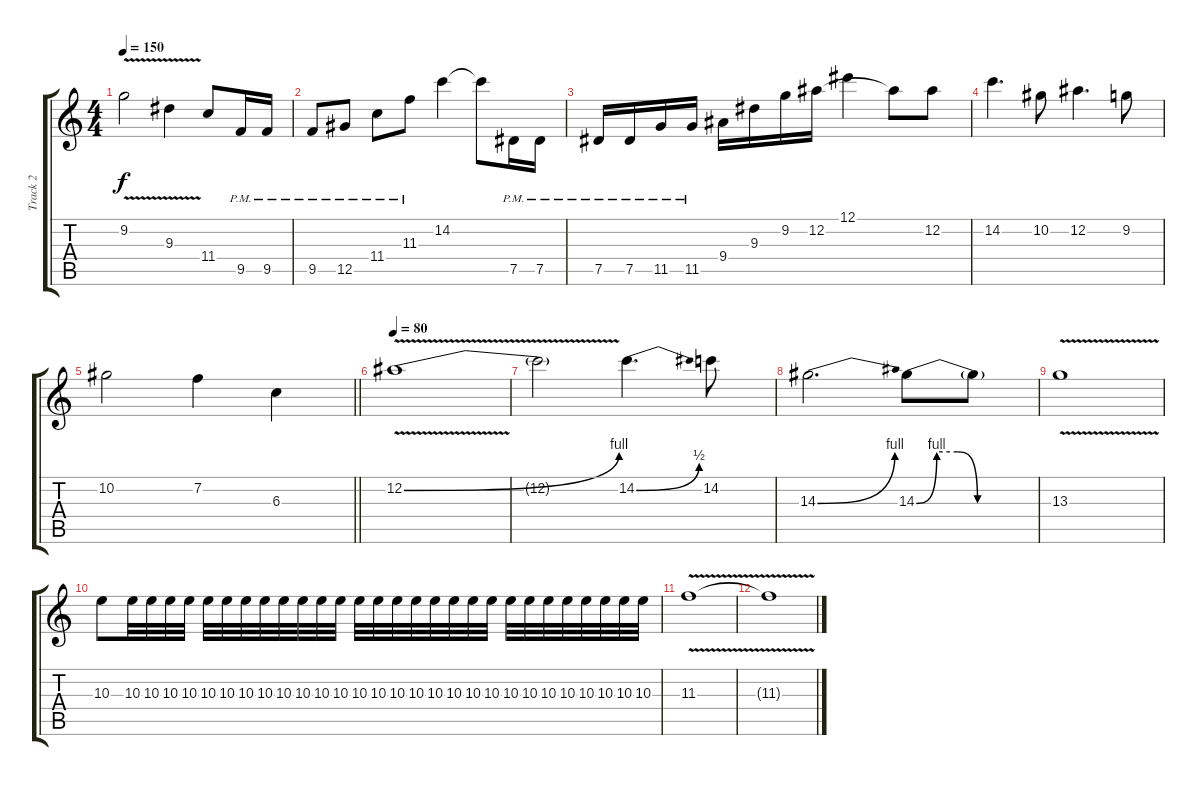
\track ("Track 2" "Track 2") {instrument distortionguitar}
\staff {score tabs}
\tuning (Eb4 Bb3 Gb3 Db3 Ab2 Eb2) {hide}
\ts (4 4)
\tempo 150
\clef g2
\ks c
9.2{v}.2{dy f} 9.3{v}.4 11.4.8 9.5{pm}.16 9.5{pm}.16 |
9.5{pm}.8 12.5{pm}.8 11.4{pm}.8 11.3{pm}.8 14.2.4 14.2{t}.8 7.5{pm}.16 7.5{pm}.16 |
7.5{pm}.16 7.5{pm}.16 11.5{pm}.16 11.5{pm}.16 9.4.16 9.3.16 9.2.16 12.2.16 12.1.4 12.2{t}.8 12.2.8 |
14.2.4{d} 10.2.8 12.2.4{d} 9.2.8 |
\barLineRight lightlight
10.2.2 7.2.4 6.3.4 |
\tempo 80
12.2{be (bend 0 0 60 4) v}.1 |
12.2{t}.2 14.2{be (bend 0 0 60 2)}.4{d} 14.2.8 |
14.3{be (bend 0 0 60 4)}.2{d} 14.3{be (custom 0 0 10 4 20 4 30 0 60 0)}.8 14.3{t}.8 |
13.3{v}.1 |
10.3.8 10.3.32 10.3.32 10.3.32 10.3.32 10.3.32 10.3.32 10.3.32 10.3.32 10.3.32 10.3.32 10.3.32 10.3.32 10.3.32 10.3.32 10.3.32 10.3.32 10.3.32 10.3.32 10.3.32 10.3.32 10.3.32 10.3.32 10.3.32 10.3.32 10.3.32 10.3.32 10.3.32 10.3.32 |
11.3{v}.1 |
11.3{v t}.1
